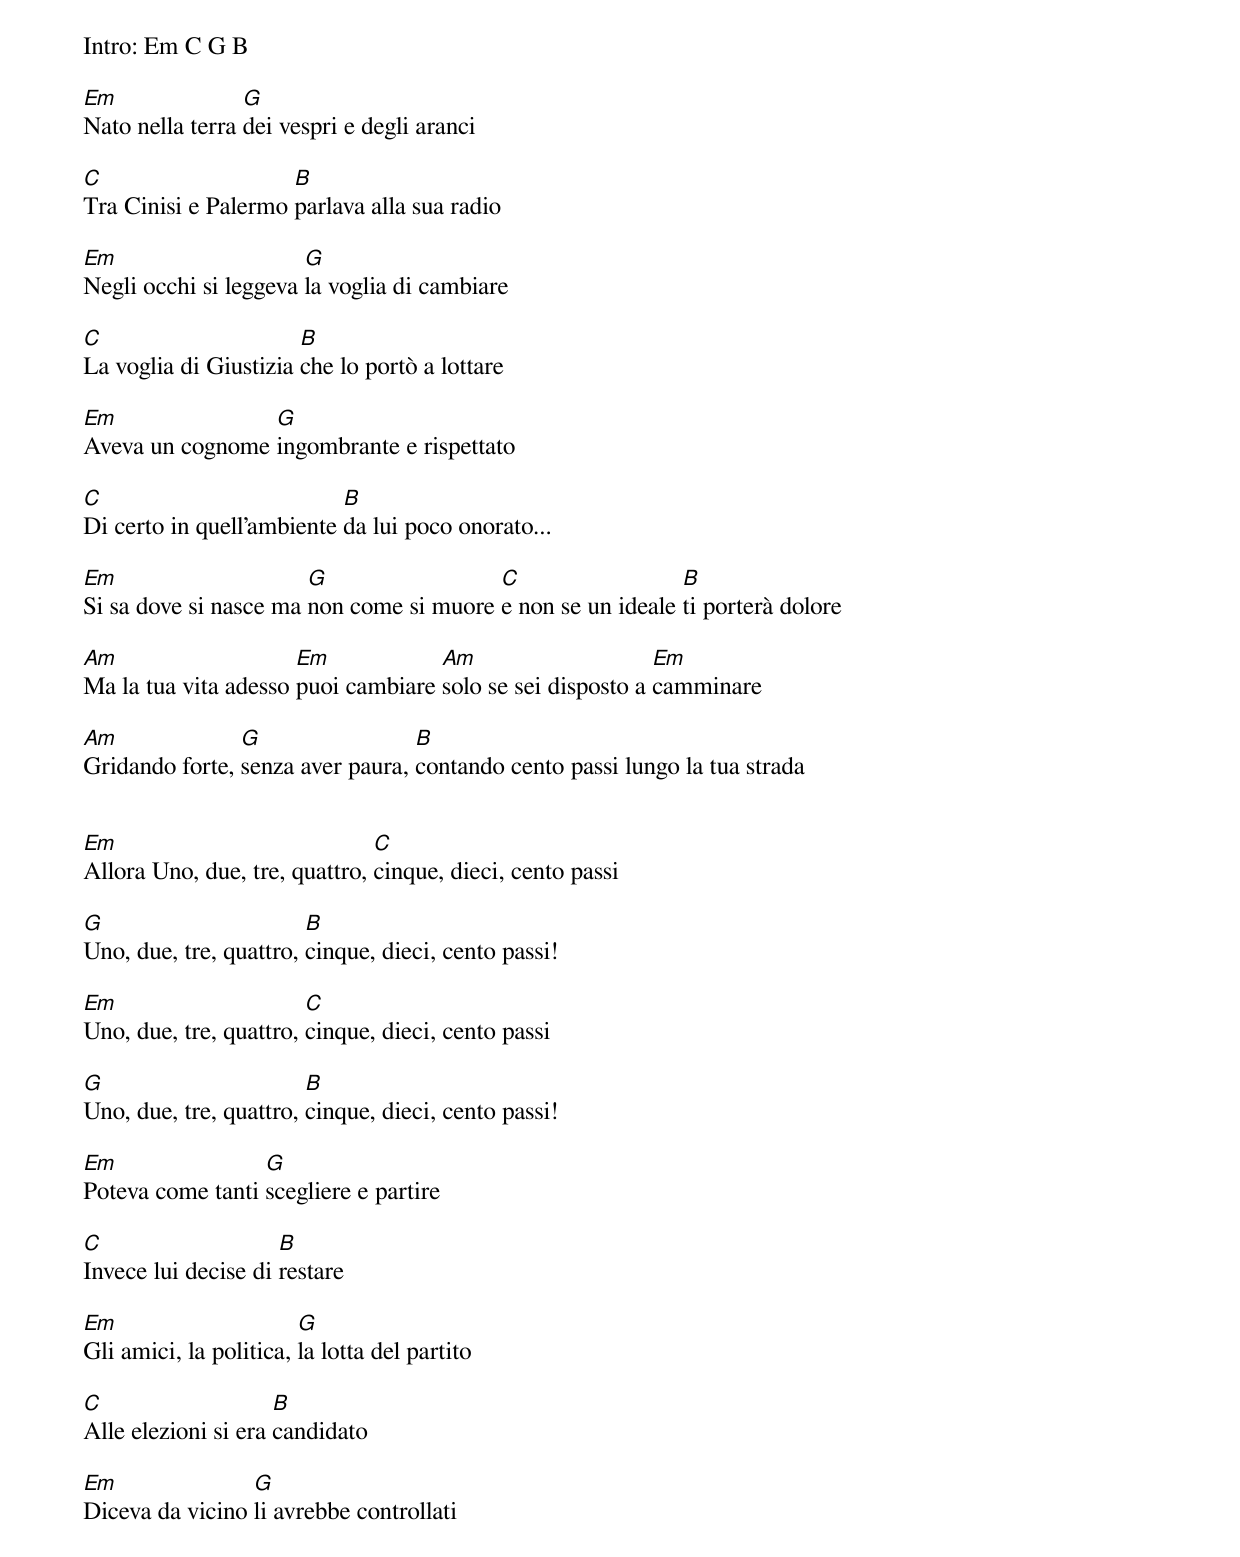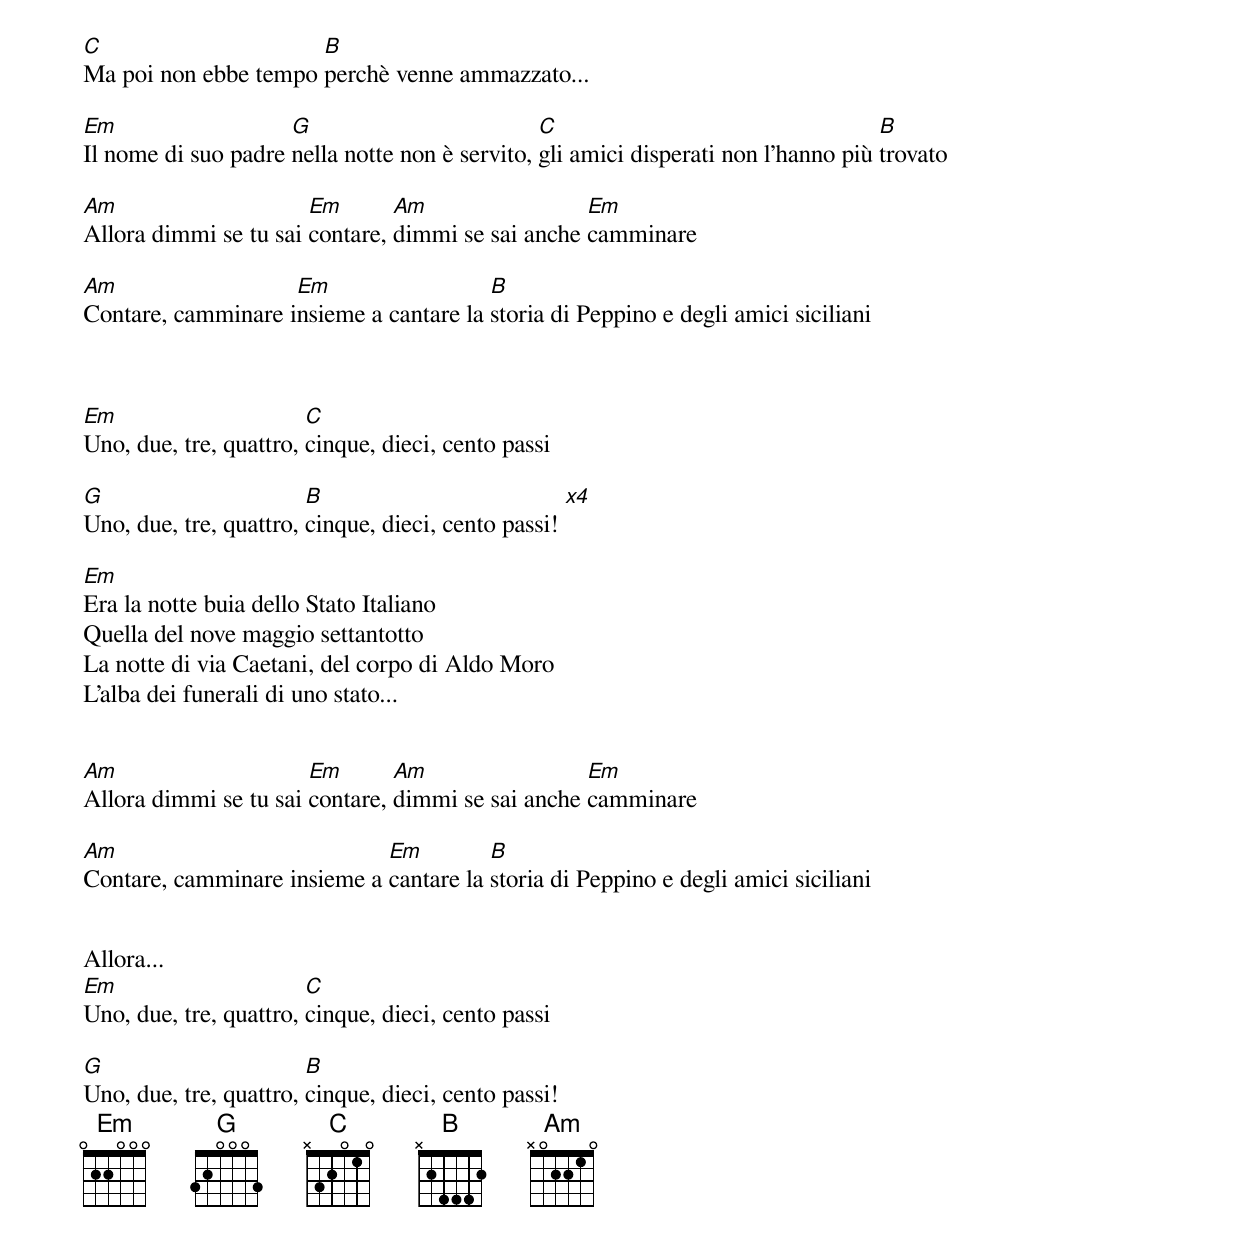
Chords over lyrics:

Intro: Em C G B

Em               G
Nato nella terra dei vespri e degli aranci

C                    B
Tra Cinisi e Palermo parlava alla sua radio

Em                     G
Negli occhi si leggeva la voglia di cambiare

C                      B
La voglia di Giustizia che lo portò a lottare

Em               G
Aveva un cognome ingombrante e rispettato

C                          B
Di certo in quell'ambiente da lui poco onorato...

Em                     G                 C                  B
Si sa dove si nasce ma non come si muore e non se un ideale ti porterà dolore

Am                    Em            Am                     Em
Ma la tua vita adesso puoi cambiare solo se sei disposto a camminare

Am              G                 B
Gridando forte, senza aver paura, contando cento passi lungo la tua strada


Em                             C
Allora Uno, due, tre, quattro, cinque, dieci, cento passi

G                       B
Uno, due, tre, quattro, cinque, dieci, cento passi!

Em                      C
Uno, due, tre, quattro, cinque, dieci, cento passi

G                       B
Uno, due, tre, quattro, cinque, dieci, cento passi!

Em                G
Poteva come tanti scegliere e partire

C                    B
Invece lui decise di restare

Em                      G
Gli amici, la politica, la lotta del partito

C                    B
Alle elezioni si era candidato

Em               G
Diceva da vicino li avrebbe controllati

C                     B
Ma poi non ebbe tempo perchè venne ammazzato...

Em                   G                          C                                   B
Il nome di suo padre nella notte non è servito, gli amici disperati non l'hanno più trovato

Am                     Em       Am                 Em
Allora dimmi se tu sai contare, dimmi se sai anche camminare

Am                  Em                  B
Contare, camminare insieme a cantare la storia di Peppino e degli amici siciliani



Em                      C
Uno, due, tre, quattro, cinque, dieci, cento passi

G                       B
Uno, due, tre, quattro, cinque, dieci, cento passi! [x4]

Em
Era la notte buia dello Stato Italiano
Quella del nove maggio settantotto
La notte di via Caetani, del corpo di Aldo Moro
L'alba dei funerali di uno stato...


Am                     Em       Am                 Em
Allora dimmi se tu sai contare, dimmi se sai anche camminare

Am                           Em         B
Contare, camminare insieme a cantare la storia di Peppino e degli amici siciliani


Allora...
Em                      C
Uno, due, tre, quattro, cinque, dieci, cento passi

G                       B
Uno, due, tre, quattro, cinque, dieci, cento passi!
